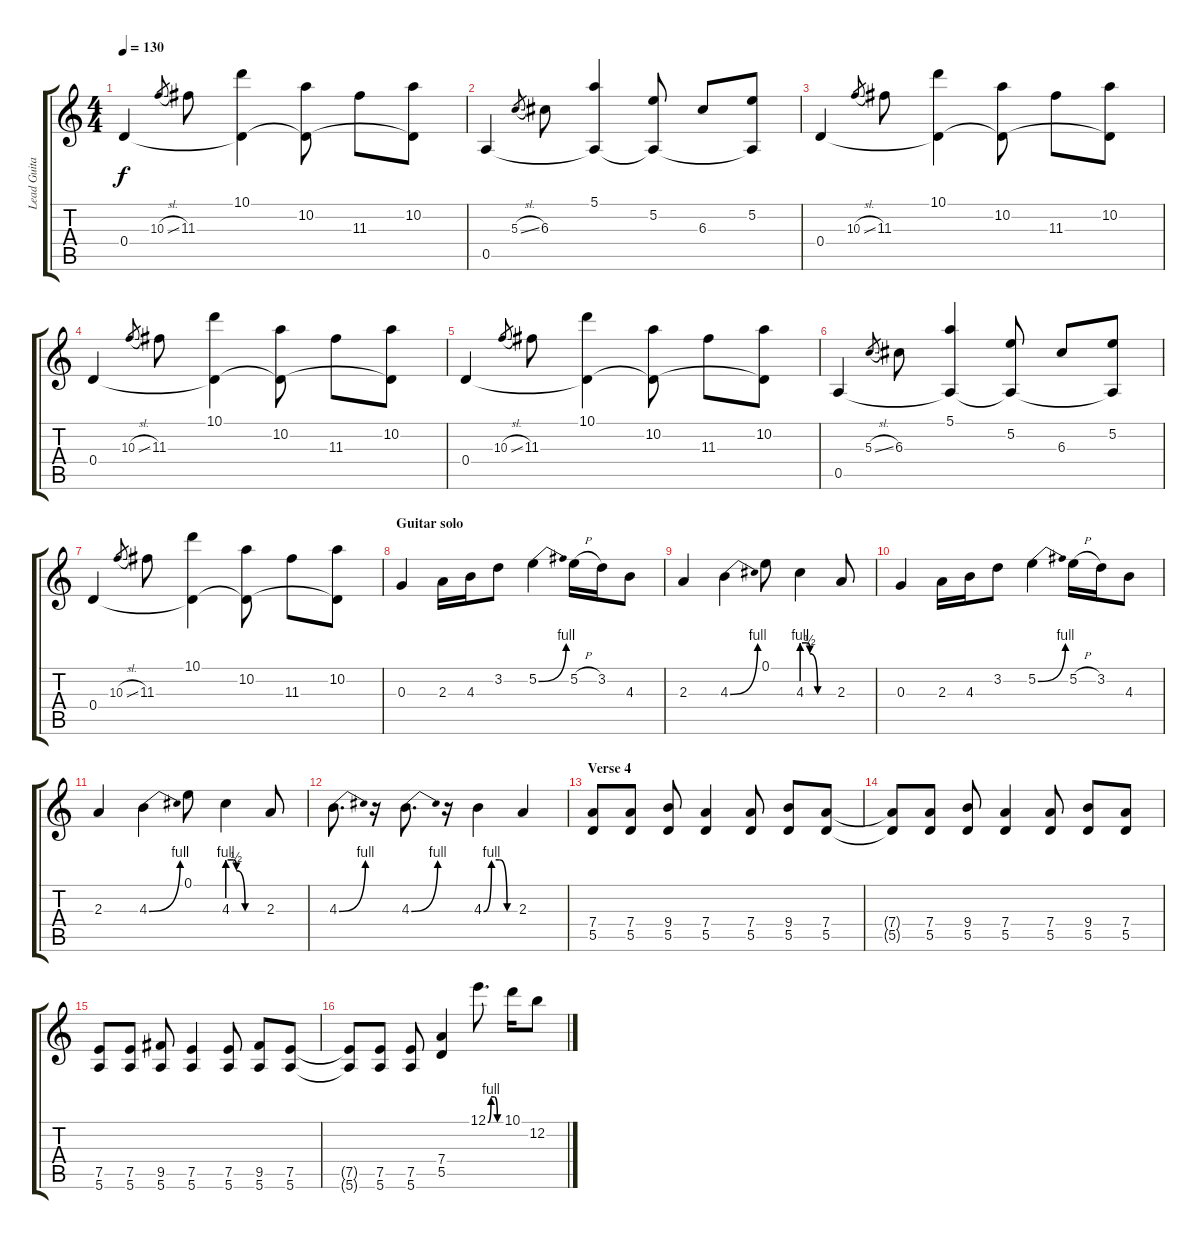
\track ("Lead Guitar" "Lead Guita") {instrument overdrivenguitar}
\staff {score tabs}
\tuning (E4 B3 G3 D3 A2 E2) {hide}
\ts (4 4)
\tempo 130
\clef g2
\ks c
0.4.4{dy f} 10.3{sl}.8{gr} 11.3.8 (10.1 0.4{t}).4 (10.2 0.4{t}).8 11.3.8 (10.2 0.4{t}).8 |
0.5.4 5.3{sl}.8{gr} 6.3.8 (5.1 0.5{t}).4 (5.2 0.5{t}).8 6.3.8 (5.2 0.5{t}).8 |
0.4.4 10.3{sl}.8{gr} 11.3.8 (10.1 0.4{t}).4 (10.2 0.4{t}).8 11.3.8 (10.2 0.4{t}).8 |
0.4.4 10.3{sl}.8{gr} 11.3.8 (10.1 0.4{t}).4 (10.2 0.4{t}).8 11.3.8 (10.2 0.4{t}).8 |
0.4.4 10.3{sl}.8{gr} 11.3.8 (10.1 0.4{t}).4 (10.2 0.4{t}).8 11.3.8 (10.2 0.4{t}).8 |
0.5.4 5.3{sl}.8{gr} 6.3.8 (5.1 0.5{t}).4 (5.2 0.5{t}).8 6.3.8 (5.2 0.5{t}).8 |
0.4.4 10.3{sl}.8{gr} 11.3.8 (10.1 0.4{t}).4 (10.2 0.4{t}).8 11.3.8 (10.2 0.4{t}).8 |
\section ("" "Guitar solo")
0.3.4 2.3.16 4.3.16 3.2.8 5.2{be (bend 0 0 60 4)}.4 5.2{h}.16 3.2.16 4.3.8 |
2.3.4 4.3{be (bend 0 0 60 4)}.4 0.1.8 4.3{be (custom 0 4 10 4 15 2 30 0 60 0)}.4 2.3.8 |
0.3.4 2.3.16 4.3.16 3.2.8 5.2{be (bend 0 0 60 4)}.4 5.2{h}.16 3.2.16 4.3.8 |
2.3.4 4.3{be (bend 0 0 60 4)}.4 0.1.8 4.3{be (custom 0 4 10 4 15 2 30 0 60 0)}.4 2.3.8 |
4.3{be (bend 0 0 60 4)}.8{d} r.16 4.3{be (bend 0 0 60 4)}.8{d} r.16 4.3{be (custom 0 0 15 4 30 4 45 0 60 0)}.4 2.3.4 |
\section ("" "Verse 4")
(7.4 5.5).8 (7.4 5.5).8 (9.4 5.5).8 (7.4 5.5).4 (7.4 5.5).8 (9.4 5.5).8 (7.4 5.5).8 |
(7.4{t} 5.5{t}).8 (7.4 5.5).8 (9.4 5.5).8 (7.4 5.5).4 (7.4 5.5).8 (9.4 5.5).8 (7.4 5.5).8 |
(7.5 5.6).8 (7.5 5.6).8 (9.5 5.6).8 (7.5 5.6).4 (7.5 5.6).8 (9.5 5.6).8 (7.5 5.6).8 |
(7.5{t} 5.6{t}).8 (7.5 5.6).8 (7.5 5.6).8 (7.4 5.5).4 12.1{be (custom 0 0 15 4 30 4 45 0 60 0)}.8{d} 10.1.16 12.2.8
